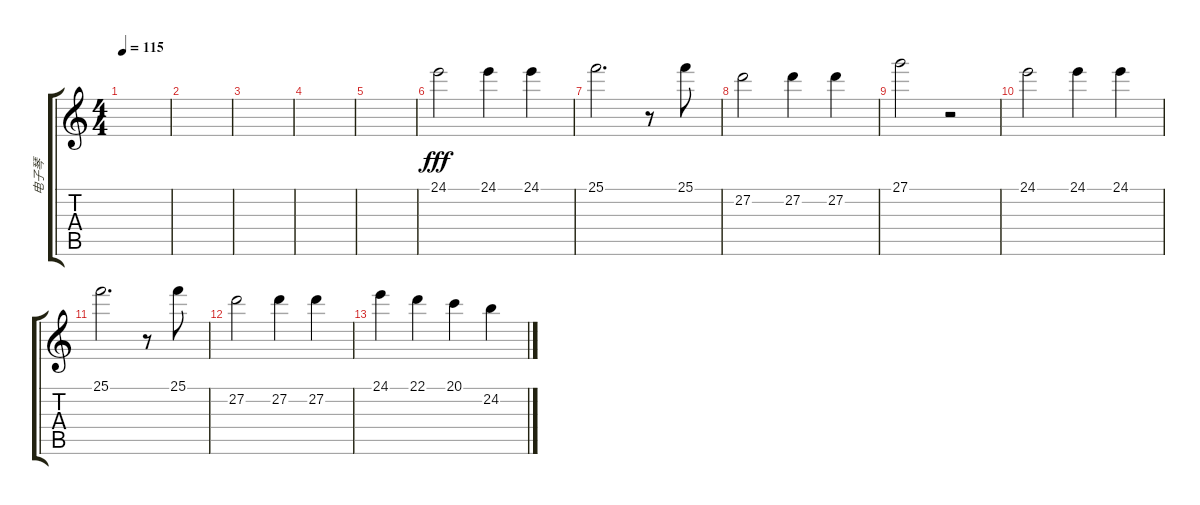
\track ("电子琴" "电子琴") {instrument stringensemble2}
\staff {score tabs}
\tuning (E4 B3 G3 D3 A2 E2) {hide}
\ts (4 4)
\tempo 115
\clef g2
\ks c
|
|
|
|
|
24.1.2{dy fff} 24.1.4 24.1.4 |
25.1.2{d} r.8 25.1.8 |
27.2.2 27.2.4 27.2.4 |
27.1.2 r.2 |
24.1.2 24.1.4 24.1.4 |
25.1.2{d} r.8 25.1.8 |
27.2.2 27.2.4 27.2.4 |
24.1.4 22.1.4 20.1.4 24.2.4
